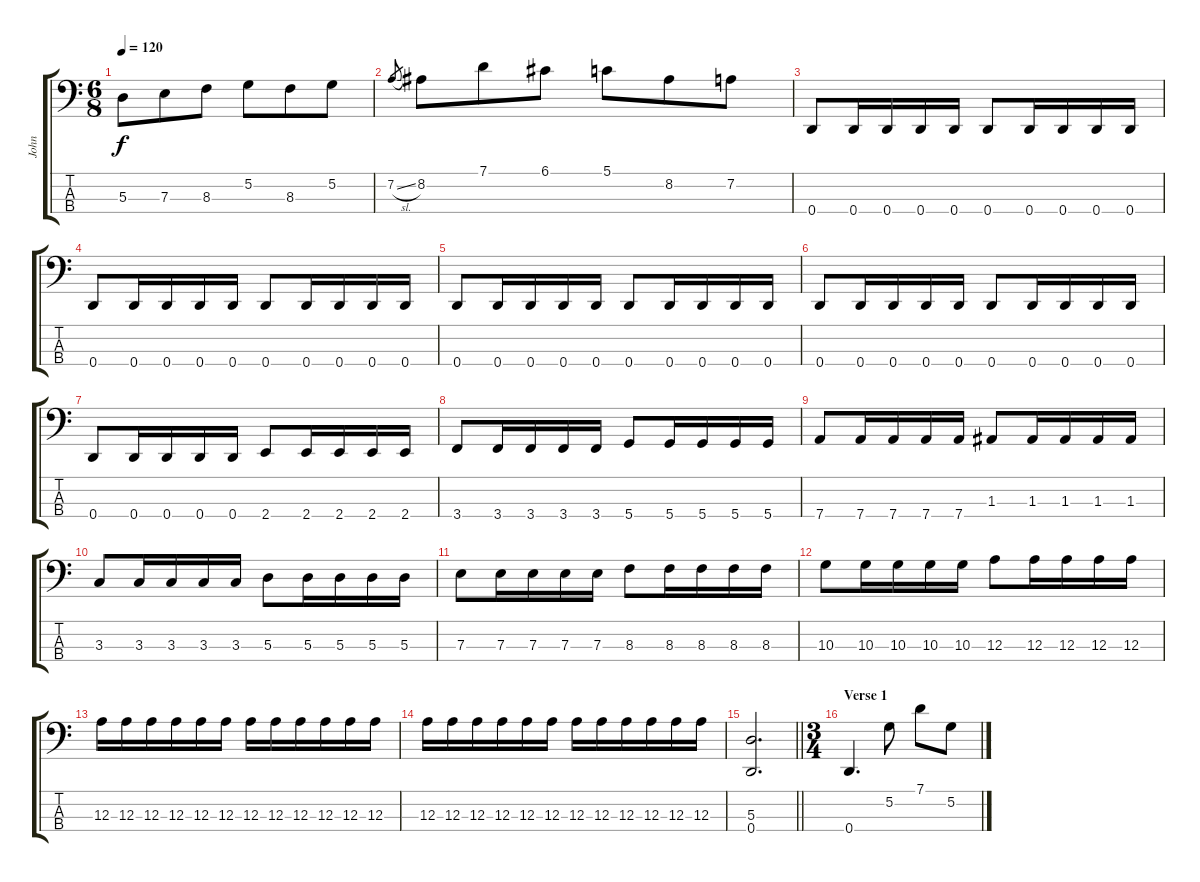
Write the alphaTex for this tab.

\track ("John" "John") {instrument electricbassfinger}
\staff {score tabs}
\tuning (G2 D2 A1 D1) {hide}
\ts (6 8)
\tempo 120
\clef f4
\ks c
5.3.8{dy f} 7.3.8 8.3.8 5.2.8 8.3.8 5.2.8 |
7.2{sl}.8{gr} 8.2.8 7.1.8 6.1.8 5.1.8 8.2.8 7.2.8 |
0.4.8 0.4.16 0.4.16 0.4.16 0.4.16 0.4.8 0.4.16 0.4.16 0.4.16 0.4.16 |
0.4.8 0.4.16 0.4.16 0.4.16 0.4.16 0.4.8 0.4.16 0.4.16 0.4.16 0.4.16 |
0.4.8 0.4.16 0.4.16 0.4.16 0.4.16 0.4.8 0.4.16 0.4.16 0.4.16 0.4.16 |
0.4.8 0.4.16 0.4.16 0.4.16 0.4.16 0.4.8 0.4.16 0.4.16 0.4.16 0.4.16 |
0.4.8 0.4.16 0.4.16 0.4.16 0.4.16 2.4.8 2.4.16 2.4.16 2.4.16 2.4.16 |
3.4.8 3.4.16 3.4.16 3.4.16 3.4.16 5.4.8 5.4.16 5.4.16 5.4.16 5.4.16 |
7.4.8 7.4.16 7.4.16 7.4.16 7.4.16 1.3.8 1.3.16 1.3.16 1.3.16 1.3.16 |
3.3.8 3.3.16 3.3.16 3.3.16 3.3.16 5.3.8 5.3.16 5.3.16 5.3.16 5.3.16 |
7.3.8 7.3.16 7.3.16 7.3.16 7.3.16 8.3.8 8.3.16 8.3.16 8.3.16 8.3.16 |
10.3.8 10.3.16 10.3.16 10.3.16 10.3.16 12.3.8 12.3.16 12.3.16 12.3.16 12.3.16 |
12.3.16 12.3.16 12.3.16 12.3.16 12.3.16 12.3.16 12.3.16 12.3.16 12.3.16 12.3.16 12.3.16 12.3.16 |
12.3.16 12.3.16 12.3.16 12.3.16 12.3.16 12.3.16 12.3.16 12.3.16 12.3.16 12.3.16 12.3.16 12.3.16 |
\barLineRight lightlight
(5.3 0.4).2{d} |
\ts (3 4)
\section ("" "Verse 1")
0.4.4{d} 5.2.8 7.1.8 5.2.8
